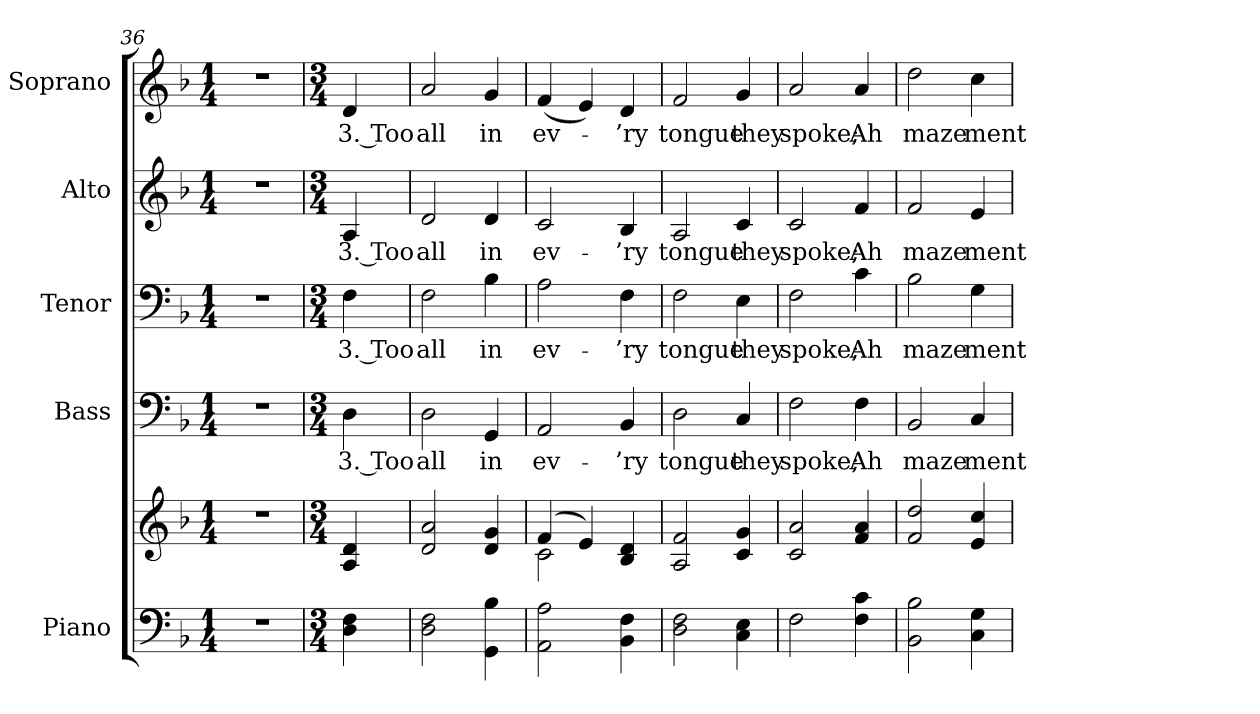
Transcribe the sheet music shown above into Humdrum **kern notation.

**kern	**kern	**kern	**text	**kern	**text	**kern	**text	**kern	**text
*part5	*part5	*part4	*part4	*part3	*part3	*part2	*part2	*part1	*part1
*staff6	*staff5	*staff4	*staff4	*staff3	*staff3	*staff2	*staff2	*staff1	*staff1
*I"Piano	*	*I"Bass	*	*I"Tenor	*	*I"Alto	*	*I"Soprano	*
*I'Pno.	*	*I'B.	*	*I'T.	*	*I'A.	*	*I'S.	*
!!LO:PB:g=z
*clefF4	*clefG2	*clefF4	*	*clefF4	*	*clefG2	*	*clefG2	*
*k[b-]	*k[b-]	*k[b-]	*	*k[b-]	*	*k[b-]	*	*k[b-]	*
*F:	*F:	*F:	*	*F:	*	*F:	*	*F:	*
*M1/4	*M1/4	*M1/4	*	*M1/4	*	*M1/4	*	*M1/4	*
=36	=36	=36	=36	=36	=36	=36	=36	=36	=36
!LO:N:vis=1	!LO:N:vis=1	!LO:N:vis=1	!	!LO:N:vis=1	!	!LO:N:vis=1	!	!LO:N:vis=1	!
4r	4r	4r	.	4r	.	4r	.	4r	.
=37	=37	=37	=37	=37	=37	=37	=37	=37	=37
*M3/4	*M3/4	*M3/4	*	*M3/4	*	*M3/4	*	*M3/4	*
!	!	!	!LO:LY:b:color=#000000	!	!	!	!	!	!
!	!	!	!	!	!LO:LY:b:color=#000000	!	!	!	!
!	!	!	!	!	!	!	!LO:LY:b:color=#000000	!	!
!	!	!	!	!	!	!	!	!	!LO:LY:b:color=#000000
4Di\ 4Fi	4Ai/ 4di	4Di\	3. Too	4Fi\	3. Too	4Ai/	3. Too	4di/	3. Too
=38	=38	=38	=38	=38	=38	=38	=38	=38	=38
!	!	!	!LO:LY:b:color=#000000	!	!	!	!	!	!
!	!	!	!	!	!LO:LY:b:color=#000000	!	!	!	!
!	!	!	!	!	!	!	!LO:LY:b:color=#000000	!	!
!	!	!	!	!	!	!	!	!	!LO:LY:b:color=#000000
2Di\ 2Fi	2di/ 2ai	2Di\	all	2Fi\	all	2di/	all	2ai/	all
!	!	!	!LO:LY:b:color=#000000	!	!	!	!	!	!
!	!	!	!	!	!LO:LY:b:color=#000000	!	!	!	!
!	!	!	!	!	!	!	!LO:LY:b:color=#000000	!	!
!	!	!	!	!	!	!	!	!	!LO:LY:b:color=#000000
4GGi\ 4B-i	4di/ 4gi	4GGi/	in	4B-i\	in	4di/	in	4gi/	in
!!LO:PB:g=z
=39	=39	=39	=39	=39	=39	=39	=39	=39	=39
*	*^	*	*	*	*	*	*	*	*
!	!	!	!	!LO:LY:b:color=#000000	!	!	!	!	!	!
!	!	!	!	!	!	!LO:LY:b:color=#000000	!	!	!	!
!	!	!	!	!	!	!	!	!LO:LY:b:color=#000000	!	!
!	!	!	!	!	!	!	!	!	!	!LO:LY:b:color=#000000
2AAi\ 2Ai	(4fi/	2ci\	2AAi/	ev-	2Ai\	ev-	2ci/	ev-	(4fi/	ev-
.	4ei/)	.	.	.	.	.	.	.	4ei/)	.
!	!	!	!	!LO:LY:b:color=#000000	!	!	!	!	!	!
!	!	!	!	!	!	!LO:LY:b:color=#000000	!	!	!	!
!	!	!	!	!	!	!	!	!LO:LY:b:color=#000000	!	!
!	!	!	!	!	!	!	!	!	!	!LO:LY:b:color=#000000
4BB-i\ 4Fi	4B-i/ 4di	4ryy	4BB-i/	-’ry	4Fi\	-’ry	4B-i/	-’ry	4di/	-’ry
*	*v	*v	*	*	*	*	*	*	*	*
=40	=40	=40	=40	=40	=40	=40	=40	=40	=40
*	*^	*	*	*	*	*	*	*	*
!	!	!	!	!LO:LY:b:color=#000000	!	!	!	!	!	!
*	*v	*v	*	*	*	*	*	*	*	*
*	*^	*	*	*	*	*	*	*	*
!	!	!	!	!	!	!LO:LY:b:color=#000000	!	!	!	!
*	*v	*v	*	*	*	*	*	*	*	*
*	*^	*	*	*	*	*	*	*	*
!	!	!	!	!	!	!	!	!LO:LY:b:color=#000000	!	!
*	*v	*v	*	*	*	*	*	*	*	*
*	*^	*	*	*	*	*	*	*	*
!	!	!	!	!	!	!	!	!	!	!LO:LY:b:color=#000000
*	*v	*v	*	*	*	*	*	*	*	*
2Di\ 2Fi	2Ai/ 2fi	2Di\	tongue	2Fi\	tongue	2Ai/	tongue	2fi/	tongue
!	!	!	!LO:LY:b:color=#000000	!	!	!	!	!	!
!	!	!	!	!	!LO:LY:b:color=#000000	!	!	!	!
!	!	!	!	!	!	!	!LO:LY:b:color=#000000	!	!
!	!	!	!	!	!	!	!	!	!LO:LY:b:color=#000000
4Ci\ 4Ei	4ci/ 4gi	4Ci/	they	4Ei\	they	4ci/	they	4gi/	they
=41	=41	=41	=41	=41	=41	=41	=41	=41	=41
!	!	!	!LO:LY:b:color=#000000	!	!	!	!	!	!
!	!	!	!	!	!LO:LY:b:color=#000000	!	!	!	!
!	!	!	!	!	!	!	!LO:LY:b:color=#000000	!	!
!	!	!	!	!	!	!	!	!	!LO:LY:b:color=#000000
2Fi\	2ci/ 2ai	2Fi\	spoke;	2Fi\	spoke;	2ci/	spoke;	2ai/	spoke;
!	!	!	!LO:LY:b:color=#000000	!	!	!	!	!	!
!	!	!	!	!	!LO:LY:b:color=#000000	!	!	!	!
!	!	!	!	!	!	!	!LO:LY:b:color=#000000	!	!
!	!	!	!	!	!	!	!	!	!LO:LY:b:color=#000000
4Fi\ 4ci	4fi/ 4ai	4Fi\	Ah	4ci\	Ah	4fi/	Ah	4ai/	Ah
!!LO:PB:g=z
=42	=42	=42	=42	=42	=42	=42	=42	=42	=42
!	!	!	!LO:LY:b:color=#000000	!	!	!	!	!	!
!	!	!	!	!	!LO:LY:b:color=#000000	!	!	!	!
!	!	!	!	!	!	!	!LO:LY:b:color=#000000	!	!
!	!	!	!	!	!	!	!	!	!LO:LY:b:color=#000000
2BB-i\ 2B-i	2fi/ 2ddi	2BB-i/	maze	2B-i\	maze	2fi/	maze	2ddi\	maze
!	!	!	!LO:LY:b:color=#000000	!	!	!	!	!	!
!	!	!	!	!	!LO:LY:b:color=#000000	!	!	!	!
!	!	!	!	!	!	!	!LO:LY:b:color=#000000	!	!
!	!	!	!	!	!	!	!	!	!LO:LY:b:color=#000000
4Ci\ 4Gi	4ei/ 4cci	4Ci/	ment	4Gi\	ment	4ei/	ment	4cci\	ment
=	=	=	=	=	=	=	=	=	=
*-	*-	*-	*-	*-	*-	*-	*-	*-	*-
